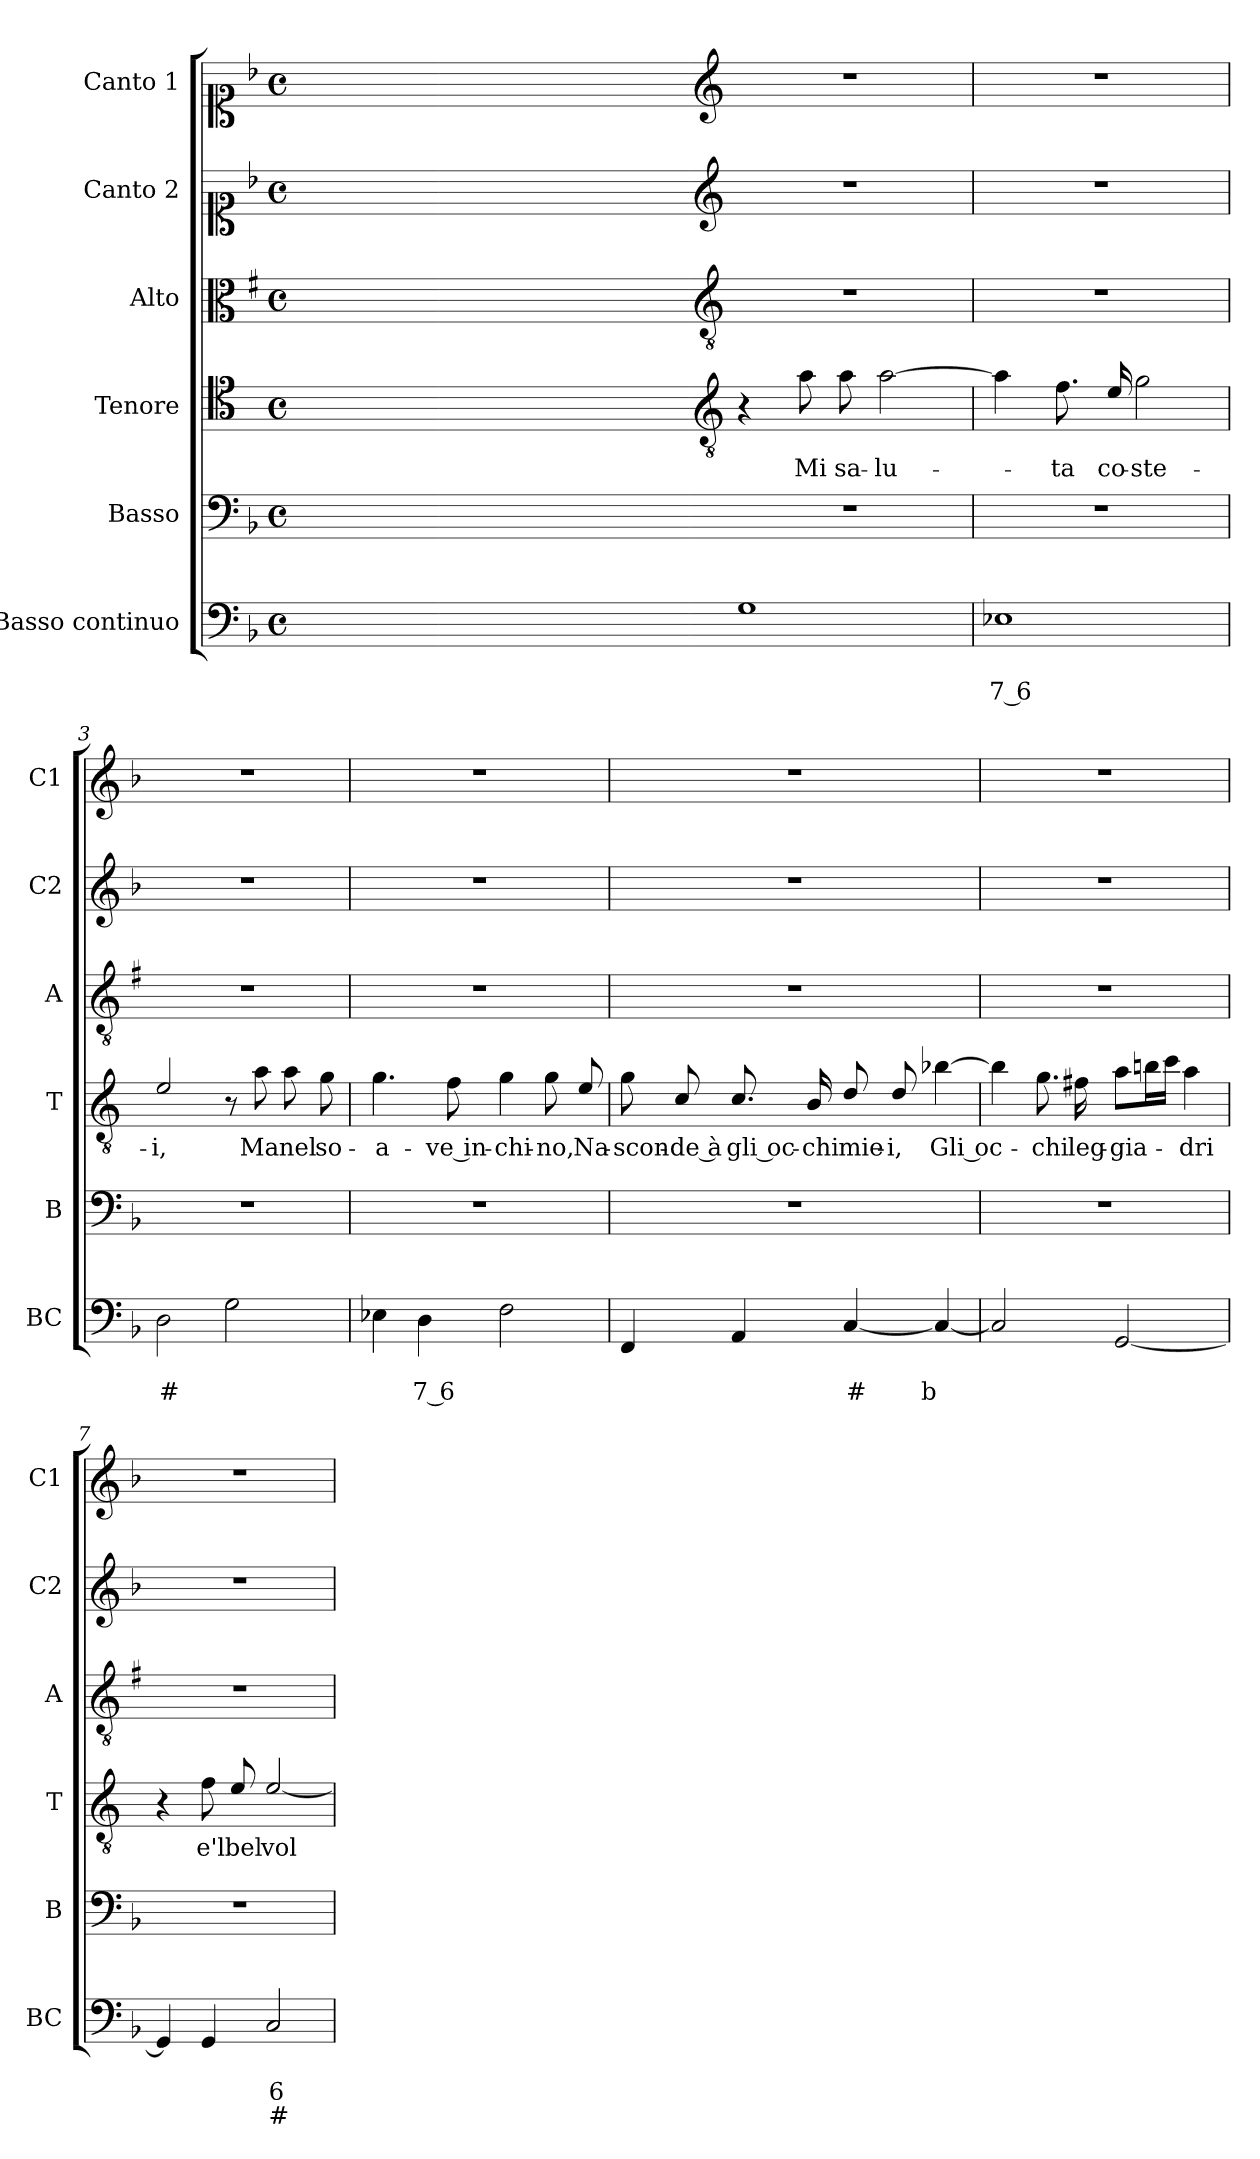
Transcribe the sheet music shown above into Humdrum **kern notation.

**kern	**text	**text	**text	**kern	**kern	**text	**kern	**kern	**kern
*part6	*part6	*part6	*part6	*part5	*part4	*part4	*part3	*part2	*part1
*staff6	*staff6	*staff6	*staff6	*staff5	*staff4	*staff4	*staff3	*staff2	*staff1
*I"Basso continuo	*	*	*	*I"Basso	*I"Tenore	*	*I"Alto	*I"Canto 2	*I"Canto 1
*I'BC	*	*	*	*I'B	*I'T	*	*I'A	*I'C2	*I'C1
*clefF4	*	*	*	*clefF4	*clefC4	*	*clefC3	*clefC1	*clefC1
*	*	*	*	*	*ITrd4c7	*	*ITrd1c2	*	*
*k[b-]	*	*	*	*k[b-]	*k[b-]	*	*k[b-]	*k[b-]	*k[b-]
*F:	*	*	*	*F:	*F:	*	*F:	*F:	*F:
*M4/4	*	*	*	*M4/4	*M4/4	*	*M4/4	*M4/4	*M4/4
*met(c)	*	*	*	*met(c)	*met(c)	*	*met(c)	*met(c)	*met(c)
=	=	=	=	=	=	=	=	=	=
1ryy	.	.	.	1ryy	1ryy	.	1ryy	1ryy	1ryy
=1X-	=1X-	=1X-	=1X-	=1X-	=1X-	=1X-	=1X-	=1X-	=1X-
4ryy	.	.	.	4ryy	4ryy	.	4ryy	4ryy	4ryy
4ryy	.	.	.	4ryy	4ryy	.	4ryy	4ryy	4ryy
4ryy	.	.	.	4ryy	4ryy	.	4ryy	4ryy	4ryy
4ryy	.	.	.	4ryy	4ryy	.	4ryy	4ryy	4ryy
=1-	=1-	=1-	=1-	=1-	=1-	=1-	=1-	=1-	=1-
*	*	*	*	*	*clefGv2	*	*clefGv2	*clefG2	*clefG2
1G	.	.	.	1r	4r	.	1r	1r	1r
!	!	!	!	!	!	!LO:LY:b	!	!	!
.	.	.	.	.	8d\	Mi	.	.	.
!	!	!	!	!	!	!LO:LY:b	!	!	!
.	.	.	.	.	8d\	sa-	.	.	.
!	!	!	!	!	!	!LO:LY:b	!	!	!
.	.	.	.	.	[2d\	-lu-	.	.	.
=2	=2	=2	=2	=2	=2	=2	=2	=2	=2
!	!	!LO:LY:b	!	!	!	!	!	!	!
1E-X	.	7 6	.	1r	4d\]	.	1r	1r	1r
!	!	!	!	!	!	!LO:LY:b	!	!	!
.	.	.	.	.	8.B-\	-ta	.	.	.
!	!	!	!	!	!	!LO:LY:b	!	!	!
.	.	.	.	.	16A/	co-	.	.	.
!	!	!	!	!	!	!LO:LY:b	!	!	!
.	.	.	.	.	2c\	-ste-	.	.	.
=3	=3	=3	=3	=3	=3	=3	=3	=3	=3
!	!	!LO:LY:b	!	!	!	!LO:LY:b	!	!	!
2D\	.	#	.	1r	2A/	-i,	1r	1r	1r
2G\	.	.	.	.	8r	.	.	.	.
!	!	!	!	!	!	!LO:LY:b	!	!	!
.	.	.	.	.	8d\	Ma	.	.	.
!	!	!	!	!	!	!LO:LY:b	!	!	!
.	.	.	.	.	8d\	nel	.	.	.
!	!	!	!	!	!	!LO:LY:b	!	!	!
.	.	.	.	.	8c\	so-	.	.	.
=4	=4	=4	=4	=4	=4	=4	=4	=4	=4
!	!	!	!	!	!	!LO:LY:b	!	!	!
4E-X\	.	.	.	1r	4.c\	-a-	1r	1r	1r
!	!	!LO:LY:b	!	!	!	!	!	!	!
4D\	.	7 6	.	.	.	.	.	.	.
!	!	!	!	!	!	!LO:LY:b	!	!	!
.	.	.	.	.	8B-\	-ve in-	.	.	.
!	!	!	!	!	!	!LO:LY:b	!	!	!
2F\	.	.	.	.	4c\	-chi-	.	.	.
!	!	!	!	!	!	!LO:LY:b	!	!	!
.	.	.	.	.	8c\	-no,	.	.	.
!	!	!	!	!	!	!LO:LY:b	!	!	!
.	.	.	.	.	8A/	Na-	.	.	.
!!LO:LB:g=z
=5	=5	=5	=5	=5	=5	=5	=5	=5	=5
!	!	!	!	!	!	!LO:LY:b	!	!	!
4FF/	.	.	.	1r	8c\	-scon-	1r	1r	1r
!	!	!	!	!	!	!LO:LY:b	!	!	!
.	.	.	.	.	8F/	-de à	.	.	.
!	!	!	!	!	!	!LO:LY:b	!	!	!
4AA/	.	.	.	.	8.F/	gli oc-	.	.	.
!	!	!	!	!	!	!LO:LY:b	!	!	!
.	.	.	.	.	16E/	-chi	.	.	.
!	!	!LO:LY:b	!	!	!	!LO:LY:b	!	!	!
[4C/	.	#	.	.	8G/	mie-	.	.	.
!	!	!	!	!	!	!LO:LY:b	!	!	!
.	.	.	.	.	8G/	-i,	.	.	.
!	!	!LO:LY:b	!	!	!	!LO:LY:b	!	!	!
4C/_	.	b	.	.	[4e-X\	Gli oc-	.	.	.
=6	=6	=6	=6	=6	=6	=6	=6	=6	=6
2C/]	.	.	.	1r	4e-\]	.	1r	1r	1r
!	!	!	!	!	!	!LO:LY:b	!	!	!
.	.	.	.	.	8.c\	-chi	.	.	.
!	!	!	!	!	!	!LO:LY:b	!	!	!
.	.	.	.	.	16Bn\	leg-	.	.	.
!	!	!	!	!	!	!LO:LY:b	!	!	!
[2GG/	.	.	.	.	8d\L	-gia-	.	.	.
.	.	.	.	.	16en\L	.	.	.	.
.	.	.	.	.	16f\JJ	.	.	.	.
!	!	!	!	!	!	!LO:LY:b	!	!	!
.	.	.	.	.	4d\	-dri	.	.	.
=7	=7	=7	=7	=7	=7	=7	=7	=7	=7
4GG/]	.	.	.	1r	4r	.	1r	1r	1r
!	!	!	!	!	!	!LO:LY:b	!	!	!
4GG/	.	.	.	.	8B-\	e'l	.	.	.
!	!	!	!	!	!	!LO:LY:b	!	!	!
.	.	.	.	.	8A/	bel	.	.	.
!	!	!LO:LY:b	!LO:LY:b	!	!	!LO:LY:b	!	!	!
2C/	.	6	#	.	[2A/	vol-	.	.	.
=	=	=	=	=	=	=	=	=	=
*-	*-	*-	*-	*-	*-	*-	*-	*-	*-
